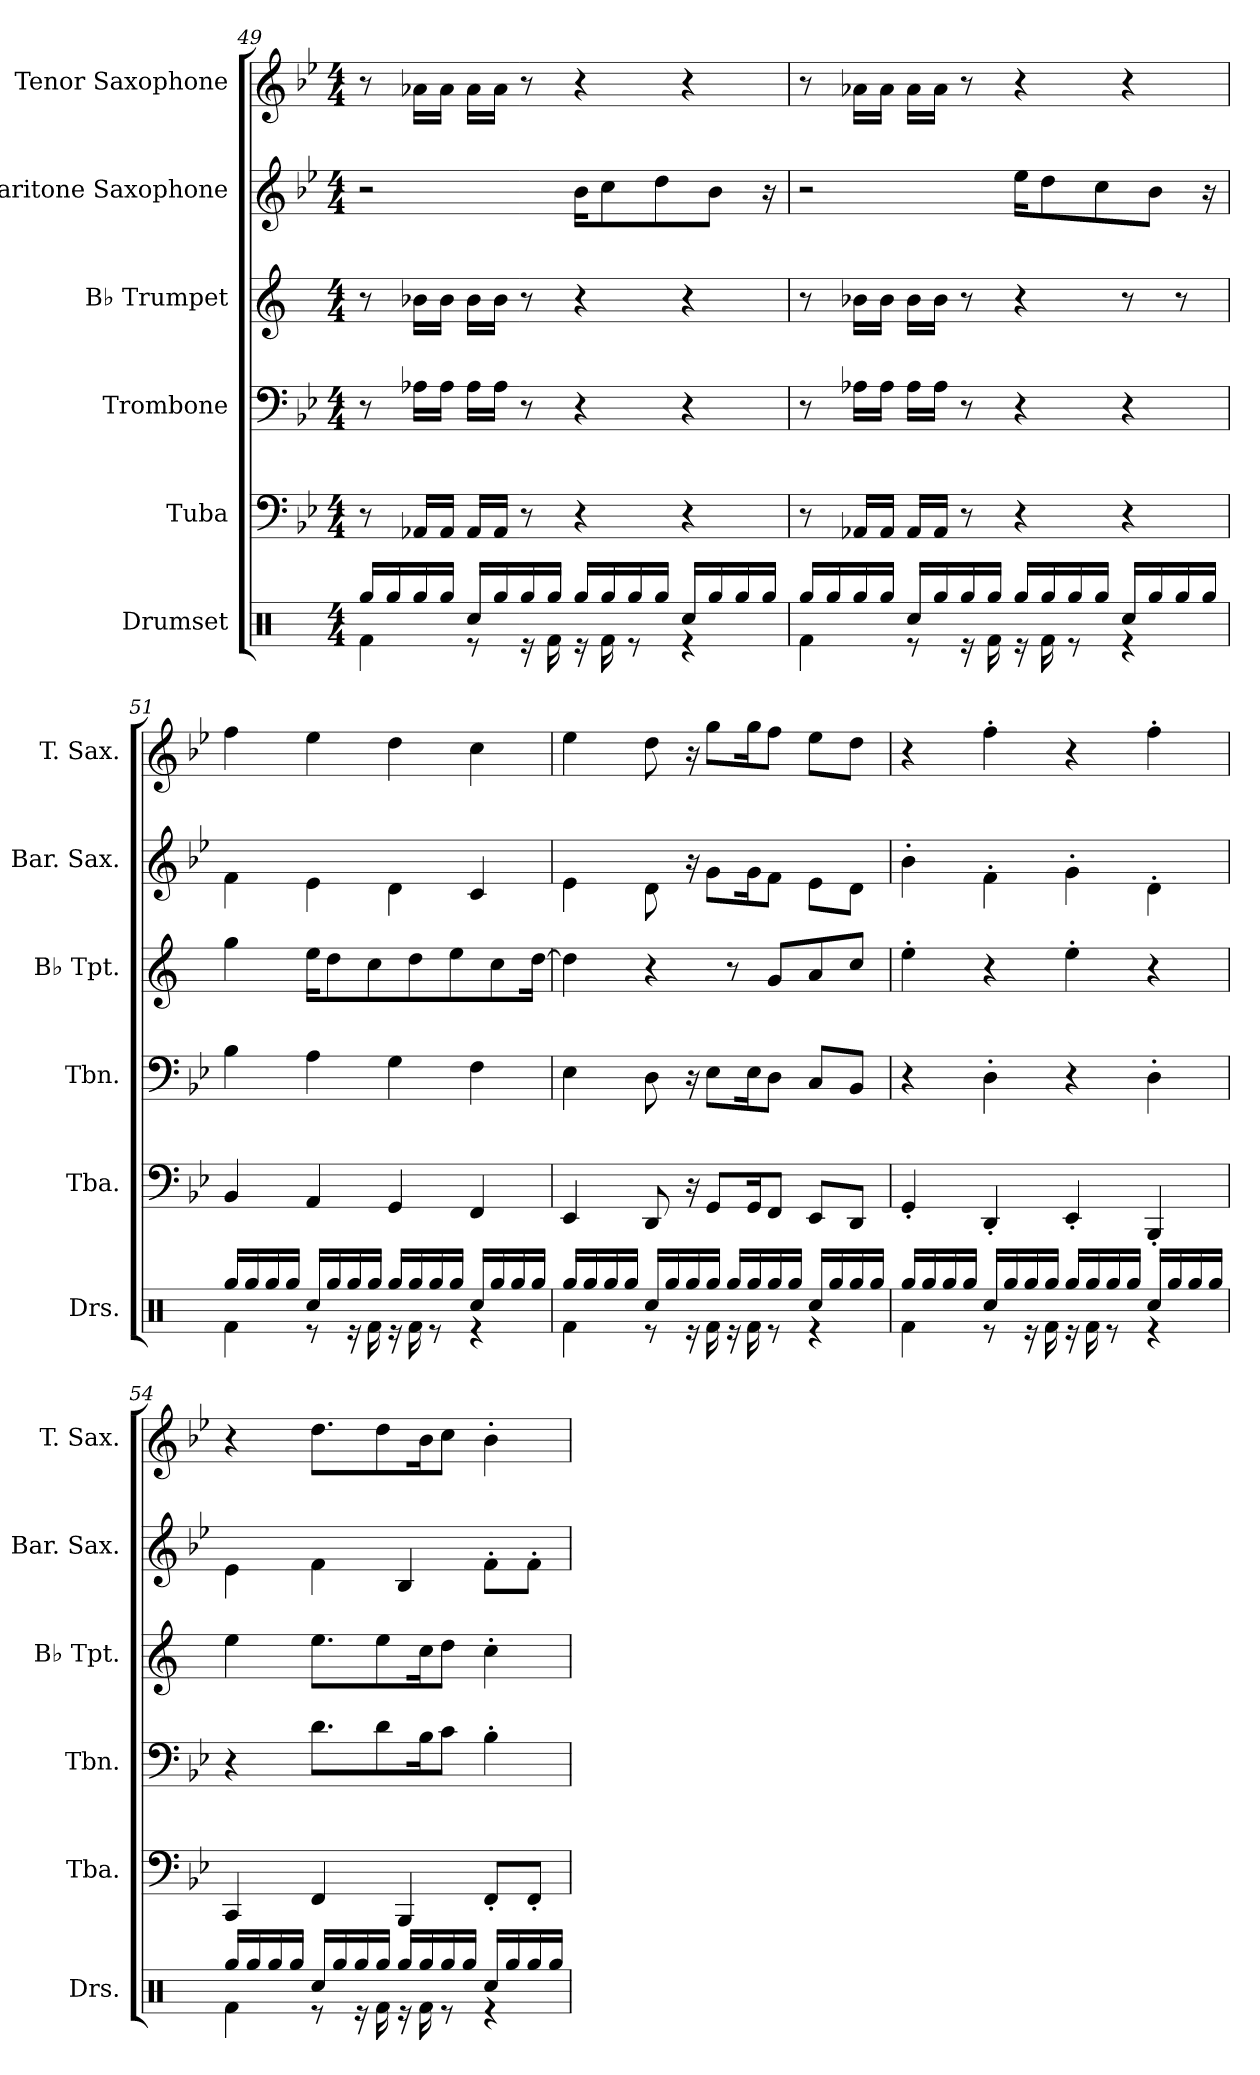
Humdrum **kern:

**kern	**kern	**kern	**kern	**kern	**kern
*part6	*part5	*part4	*part3	*part2	*part1
*staff6	*staff5	*staff4	*staff3	*staff2	*staff1
*I"Drumset	*I"Tuba	*I"Trombone	*I"B♭ Trumpet	*I"Baritone Saxophone	*I"Tenor Saxophone
*I'Drs.	*I'Tba.	*I'Tbn.	*I'B♭ Tpt.	*I'Bar. Sax.	*I'T. Sax.
!!LO:LB:g=z
*clefX	*clefF4	*clefF4	*clefG2	*clefG2	*clefG2
*	*	*	*ITrd1c2	*ITrd12c21	*ITrd8c14
*k[]	*k[b-e-]	*k[b-e-]	*k[b-e-]	*k[b-e-]	*k[b-e-]
*M4/4	*M4/4	*M4/4	*M4/4	*M4/4	*M4/4
=49	=49	=49	=49	=49	=49
*^	*	*	*	*	*
16Rgg/LL	4Rf\	8r	8r	8r	2r	8r
16Rgg/	.	.	.	.	.	.
16Rgg/	.	16AA-X/LL	16A-X\LL	16a-X\LL	.	16A-X\LL
16Rgg/JJ	.	16AA-/JJ	16A-\JJ	16a-\JJ	.	16A-\JJ
16Rcc/LL	8r	16AA-/LL	16A-\LL	16a-\LL	.	16A-\LL
16Rgg/	.	16AA-/JJ	16A-\JJ	16a-\JJ	.	16A-\JJ
16Rgg/	16r	8r	8r	8r	.	8r
16Rgg/JJ	16Rf\	.	.	.	.	.
16Rgg/LL	16r	4r	4r	4r	16B-\KL	4r
16Rgg/	16Rf\	.	.	.	8c\	.
16Rgg/	8r	.	.	.	.	.
16Rgg/JJ	.	.	.	.	8d\	.
16Rcc/LL	4r	4r	4r	4r	.	4r
16Rgg/	.	.	.	.	8B-\J	.
16Rgg/	.	.	.	.	.	.
16Rgg/JJ	.	.	.	.	16r	.
=50	=50	=50	=50	=50	=50	=50
16Rgg/LL	4Rf\	8r	8r	8r	2r	8r
16Rgg/	.	.	.	.	.	.
16Rgg/	.	16AA-X/LL	16A-X\LL	16a-X\LL	.	16A-X\LL
16Rgg/JJ	.	16AA-/JJ	16A-\JJ	16a-\JJ	.	16A-\JJ
16Rcc/LL	8r	16AA-/LL	16A-\LL	16a-\LL	.	16A-\LL
16Rgg/	.	16AA-/JJ	16A-\JJ	16a-\JJ	.	16A-\JJ
16Rgg/	16r	8r	8r	8r	.	8r
16Rgg/JJ	16Rf\	.	.	.	.	.
16Rgg/LL	16r	4r	4r	4r	16e-\KL	4r
16Rgg/	16Rf\	.	.	.	8d\	.
16Rgg/	8r	.	.	.	.	.
16Rgg/JJ	.	.	.	.	8c\	.
16Rcc/LL	4r	4r	4r	8r	.	4r
16Rgg/	.	.	.	.	8B-\J	.
16Rgg/	.	.	.	8r	.	.
16Rgg/JJ	.	.	.	.	16r	.
!!LO:PB:g=z
=51	=51	=51	=51	=51	=51	=51
16Rgg/LL	4Rf\	4BB-/	4B-\	4ff\	4F\	4f\
16Rgg/	.	.	.	.	.	.
16Rgg/	.	.	.	.	.	.
16Rgg/JJ	.	.	.	.	.	.
16Rcc/LL	8r	4AA/	4A\	16dd\KL	4E-\	4e-\
16Rgg/	.	.	.	8cc\	.	.
16Rgg/	16r	.	.	.	.	.
16Rgg/JJ	16Rf\	.	.	8b-\	.	.
16Rgg/LL	16r	4GG/	4G\	.	4D\	4d\
16Rgg/	16Rf\	.	.	8cc\	.	.
16Rgg/	8r	.	.	.	.	.
16Rgg/JJ	.	.	.	8dd\	.	.
16Rcc/LL	4r	4FF/	4F\	.	4C/	4c\
16Rgg/	.	.	.	8b-\	.	.
16Rgg/	.	.	.	.	.	.
16Rgg/JJ	.	.	.	[16cc\Jk	.	.
=52	=52	=52	=52	=52	=52	=52
16Rgg/LL	4Rf\	4EE-/	4E-\	4cc\]	4E-\	4e-\
16Rgg/	.	.	.	.	.	.
16Rgg/	.	.	.	.	.	.
16Rgg/JJ	.	.	.	.	.	.
16Rcc/LL	8r	8DD/	8D\	4r	8D\	8d\
16Rgg/	.	.	.	.	.	.
16Rgg/	16r	16r	16r	.	16r	16r
16Rgg/JJ	16Rf\	8GG/L	8E-\L	.	8G\L	8g\L
16Rgg/LL	16r	.	.	8r	.	.
16Rgg/	16Rf\	16GG/K	16E-\K	.	16G\K	16g\K
16Rgg/	8r	8FF/J	8D\J	8f/L	8F\J	8f\J
16Rgg/JJ	.	.	.	.	.	.
16Rcc/LL	4r	8EE-/L	8C/L	8g/	8E-\L	8e-\L
16Rgg/	.	.	.	.	.	.
16Rgg/	.	8DD/J	8BB-/J	8b-/J	8D\J	8d\J
16Rgg/JJ	.	.	.	.	.	.
!!LO:LB:g=z
=53	=53	=53	=53	=53	=53	=53
16Rgg/LL	4Rf\	4GG'/	4r	4dd'\	4B-'\	4r
16Rgg/	.	.	.	.	.	.
16Rgg/	.	.	.	.	.	.
16Rgg/JJ	.	.	.	.	.	.
16Rcc/LL	8r	4DD'/	4D'\	4r	4F'\	4f'\
16Rgg/	.	.	.	.	.	.
16Rgg/	16r	.	.	.	.	.
16Rgg/JJ	16Rf\	.	.	.	.	.
16Rgg/LL	16r	4EE-'/	4r	4dd'\	4G'\	4r
16Rgg/	16Rf\	.	.	.	.	.
16Rgg/	8r	.	.	.	.	.
16Rgg/JJ	.	.	.	.	.	.
16Rcc/LL	4r	4BBB-'/	4D'\	4r	4D'\	4f'\
16Rgg/	.	.	.	.	.	.
16Rgg/	.	.	.	.	.	.
16Rgg/JJ	.	.	.	.	.	.
=54	=54	=54	=54	=54	=54	=54
16Rgg/LL	4Rf\	4CC/	4r	4dd\	4E-\	4r
16Rgg/	.	.	.	.	.	.
16Rgg/	.	.	.	.	.	.
16Rgg/JJ	.	.	.	.	.	.
16Rcc/LL	8r	4FF/	8.d\L	8.dd\L	4F\	8.d\L
16Rgg/	.	.	.	.	.	.
16Rgg/	16r	.	.	.	.	.
16Rgg/JJ	16Rf\	.	8d\	8dd\	.	8d\
16Rgg/LL	16r	4BBB-/	.	.	4BB-/	.
16Rgg/	16Rf\	.	16B-\K	16b-\K	.	16B-\K
16Rgg/	8r	.	8c\J	8cc\J	.	8c\J
16Rgg/JJ	.	.	.	.	.	.
16Rcc/LL	4r	8FF'/L	4B-'\	4b-'\	8F'\L	4B-'\
16Rgg/	.	.	.	.	.	.
16Rgg/	.	8FF'/J	.	.	8F'\J	.
16Rgg/JJ	.	.	.	.	.	.
*v	*v	*	*	*	*	*
=	=	=	=	=	=
*-	*-	*-	*-	*-	*-
